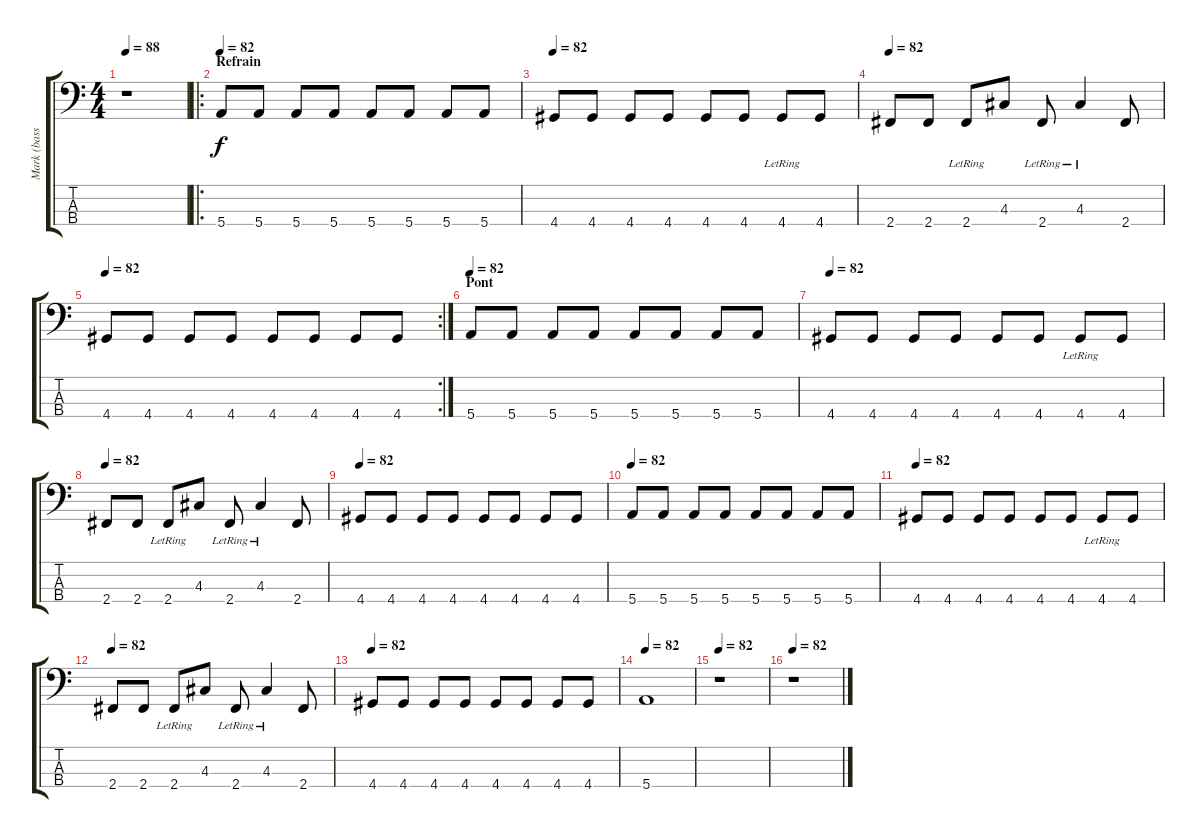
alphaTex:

\track ("Mark (basse)" "Mark (bass") {instrument electricbasspick}
\staff {score tabs}
\tuning (G2 D2 A1 E1) {hide}
\ts (4 4)
\tempo 88
\clef f4
\ks c
r.1{dy f} |
\ro
\section ("" "Refrain")
\tempo 82
5.4.8 5.4.8 5.4.8 5.4.8 5.4.8 5.4.8 5.4.8 5.4.8 |
\tempo 82
4.4.8 4.4.8 4.4.8 4.4.8 4.4.8 4.4.8 4.4{lr}.8 4.4.8 |
\tempo 82
2.4.8 2.4.8 2.4{lr}.8 4.3.8 2.4{lr}.8 4.3{lr}.4 2.4.8 |
\rc 2
\tempo 82
4.4.8 4.4.8 4.4.8 4.4.8 4.4.8 4.4.8 4.4.8 4.4.8 |
\section ("" "Pont")
\tempo 82
5.4.8 5.4.8 5.4.8 5.4.8 5.4.8 5.4.8 5.4.8 5.4.8 |
\tempo 82
4.4.8 4.4.8 4.4.8 4.4.8 4.4.8 4.4.8 4.4{lr}.8 4.4.8 |
\tempo 82
2.4.8 2.4.8 2.4{lr}.8 4.3.8 2.4{lr}.8 4.3{lr}.4 2.4.8 |
\tempo 82
4.4.8 4.4.8 4.4.8 4.4.8 4.4.8 4.4.8 4.4.8 4.4.8 |
\tempo 82
5.4.8 5.4.8 5.4.8 5.4.8 5.4.8 5.4.8 5.4.8 5.4.8 |
\tempo 82
4.4.8 4.4.8 4.4.8 4.4.8 4.4.8 4.4.8 4.4{lr}.8 4.4.8 |
\tempo 82
2.4.8 2.4.8 2.4{lr}.8 4.3.8 2.4{lr}.8 4.3{lr}.4 2.4.8 |
\tempo 82
4.4.8 4.4.8 4.4.8 4.4.8 4.4.8 4.4.8 4.4.8 4.4.8 |
\tempo 82
5.4.1 |
\tempo 82
r.1 |
\tempo 82
r.1
